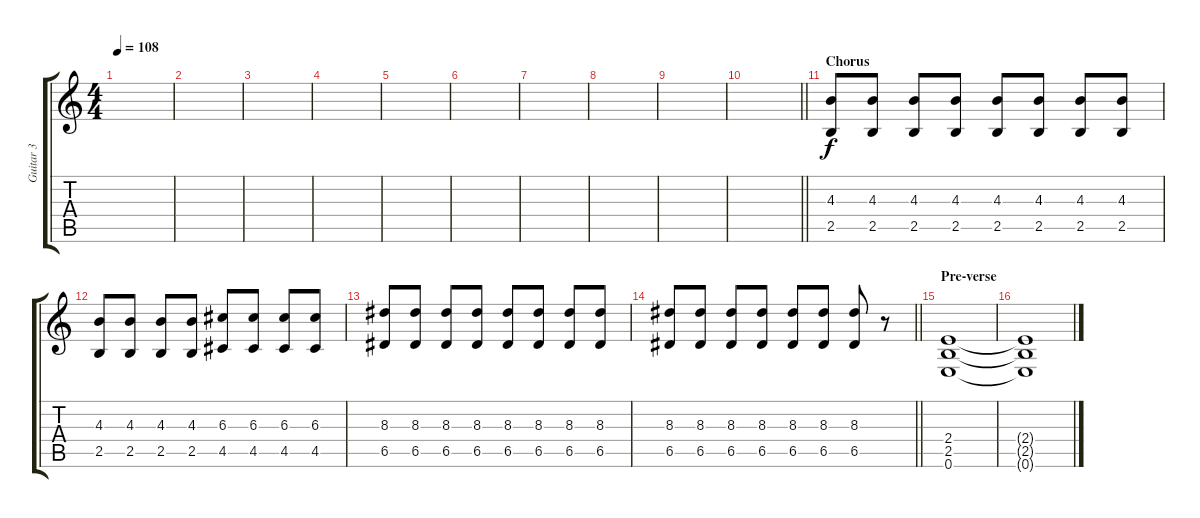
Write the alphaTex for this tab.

\track ("Guitar 3" "Guitar 3") {instrument electricguitarclean}
\staff {score tabs}
\tuning (E4 B3 G3 D3 A2 E2) {hide}
\ts (4 4)
\tempo 108
\clef g2
\ks c
|
|
|
|
|
|
|
|
|
\barLineRight lightlight
|
\section ("" "Chorus")
(4.3 2.5).8{volume 11 balance 8 instrument overdrivenguitar} (4.3 2.5).8 (4.3 2.5).8 (4.3 2.5).8 (4.3 2.5).8 (4.3 2.5).8 (4.3 2.5).8 (4.3 2.5).8 |
(4.3 2.5).8 (4.3 2.5).8 (4.3 2.5).8 (4.3 2.5).8 (6.3 4.5).8 (6.3 4.5).8 (6.3 4.5).8 (6.3 4.5).8 |
(8.3 6.5).8 (8.3 6.5).8 (8.3 6.5).8 (8.3 6.5).8 (8.3 6.5).8 (8.3 6.5).8 (8.3 6.5).8 (8.3 6.5).8 |
\barLineRight lightlight
(8.3 6.5).8 (8.3 6.5).8 (8.3 6.5).8 (8.3 6.5).8 (8.3 6.5).8 (8.3 6.5).8 (8.3 6.5).8 r.8 |
\section ("" "Pre-verse")
(2.4 2.5 0.6).1 |
(2.4{t} 2.5{t} 0.6{t}).1
